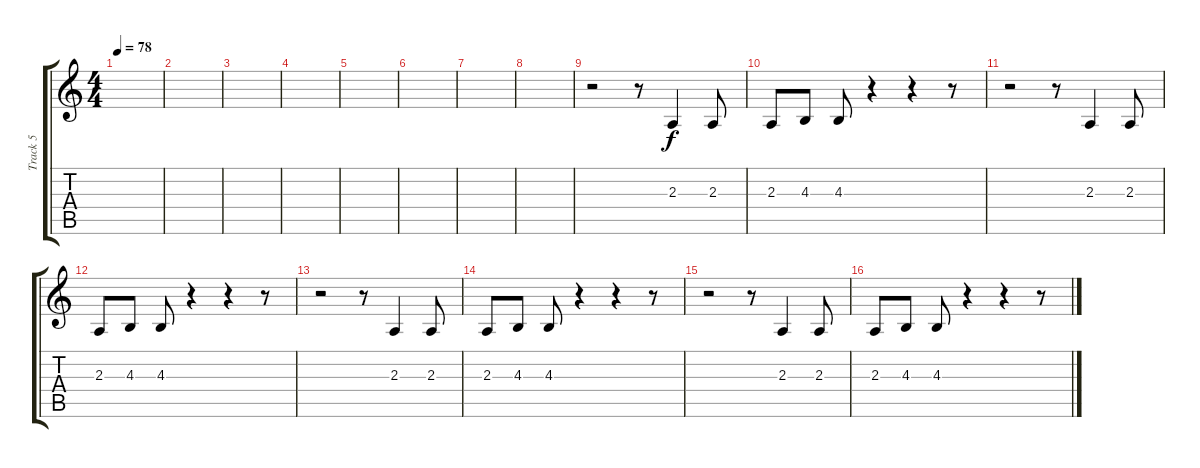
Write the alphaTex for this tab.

\track ("Track 5" "Track 5") {instrument clarinet}
\staff {score tabs}
\tuning (E4 B3 G3 D3 A2 E2) {hide}
\ts (4 4)
\tempo 78
\clef g2
\ks c
|
|
|
|
|
|
|
|
r.2 r.8 2.3.4 2.3.8 |
2.3.8 4.3.8 4.3.8 r.4 r.4 r.8 |
r.2 r.8 2.3.4 2.3.8 |
2.3.8 4.3.8 4.3.8 r.4 r.4 r.8 |
r.2 r.8 2.3.4 2.3.8 |
2.3.8 4.3.8 4.3.8 r.4 r.4 r.8 |
r.2 r.8 2.3.4 2.3.8 |
2.3.8 4.3.8 4.3.8 r.4 r.4 r.8
